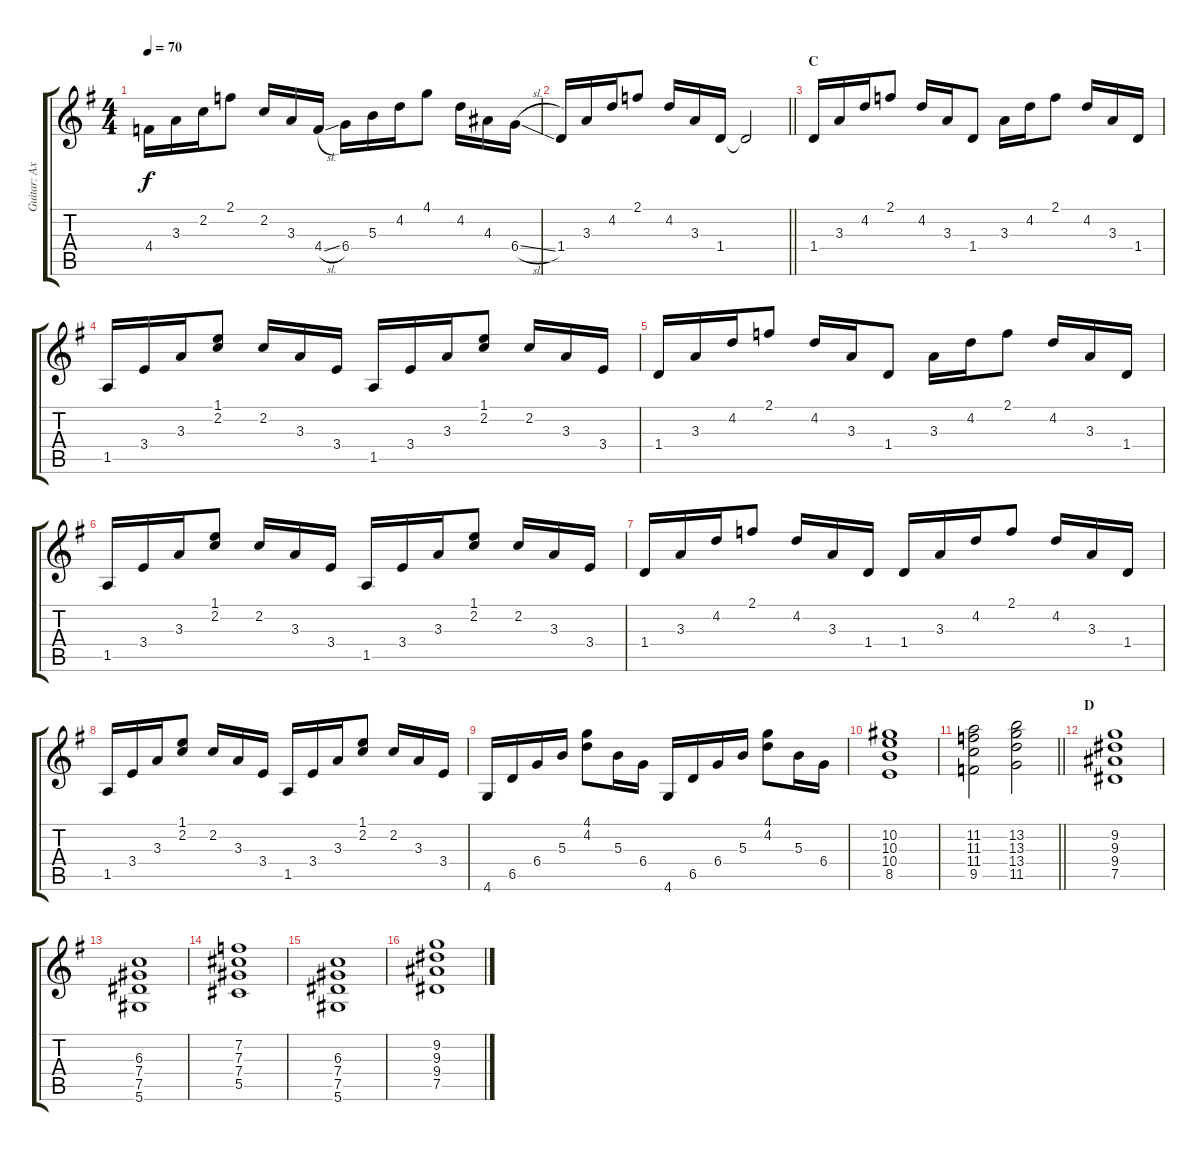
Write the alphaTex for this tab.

\track ("Guitar: Axel" "Guitar: Ax") {instrument electricguitarclean}
\staff {score tabs}
\tuning (Eb4 Bb3 Gb3 Db3 Ab2 Eb2) {hide}
\ts (4 4)
\tempo 70
\clef g2
\ks g
4.4.16{dy f} 3.3.16 2.2.16 2.1.8 2.2.16 3.3.16 4.4{sl}.16 6.4.16 5.3.16 4.2.16 4.1.8 4.2.16 4.3.16 6.4{sl}.16 |
\barLineRight lightlight
1.4.16 3.3.16 4.2.16 2.1.8 4.2.16 3.3.16 1.4.16 1.4{t}.2 |
\section ("" "C")
1.4.16 3.3.16 4.2.16 2.1.8 4.2.16 3.3.16 1.4.8 3.3.16 4.2.16 2.1.8 4.2.16 3.3.16 1.4.16 |
1.5.16 3.4.16 3.3.16 (1.1 2.2).8 2.2.16 3.3.16 3.4.16 1.5.16 3.4.16 3.3.16 (1.1 2.2).8 2.2.16 3.3.16 3.4.16 |
1.4.16 3.3.16 4.2.16 2.1.8 4.2.16 3.3.16 1.4.8 3.3.16 4.2.16 2.1.8 4.2.16 3.3.16 1.4.16 |
1.5.16 3.4.16 3.3.16 (1.1 2.2).8 2.2.16 3.3.16 3.4.16 1.5.16 3.4.16 3.3.16 (1.1 2.2).8 2.2.16 3.3.16 3.4.16 |
1.4.16 3.3.16 4.2.16 2.1.8 4.2.16 3.3.16 1.4.16 1.4.16 3.3.16 4.2.16 2.1.8 4.2.16 3.3.16 1.4.16 |
1.5.16 3.4.16 3.3.16 (1.1 2.2).8 2.2.16 3.3.16 3.4.16 1.5.16 3.4.16 3.3.16 (1.1 2.2).8 2.2.16 3.3.16 3.4.16 |
4.6.16 6.5.16 6.4.16 5.3.16 (4.1 4.2).8 5.3.16 6.4.16 4.6.16 6.5.16 6.4.16 5.3.16 (4.1 4.2).8 5.3.16 6.4.16 |
(10.2 10.3 10.4 8.5).1 |
\barLineRight lightlight
(11.2 11.3 11.4 9.5).2 (13.2 13.3 13.4 11.5).2 |
\section ("" "D")
(9.2 9.3 9.4 7.5).1 |
(6.3 7.4 7.5 5.6).1 |
(7.2 7.3 7.4 5.5).1 |
(6.3 7.4 7.5 5.6).1 |
(9.2 9.3 9.4 7.5).1
